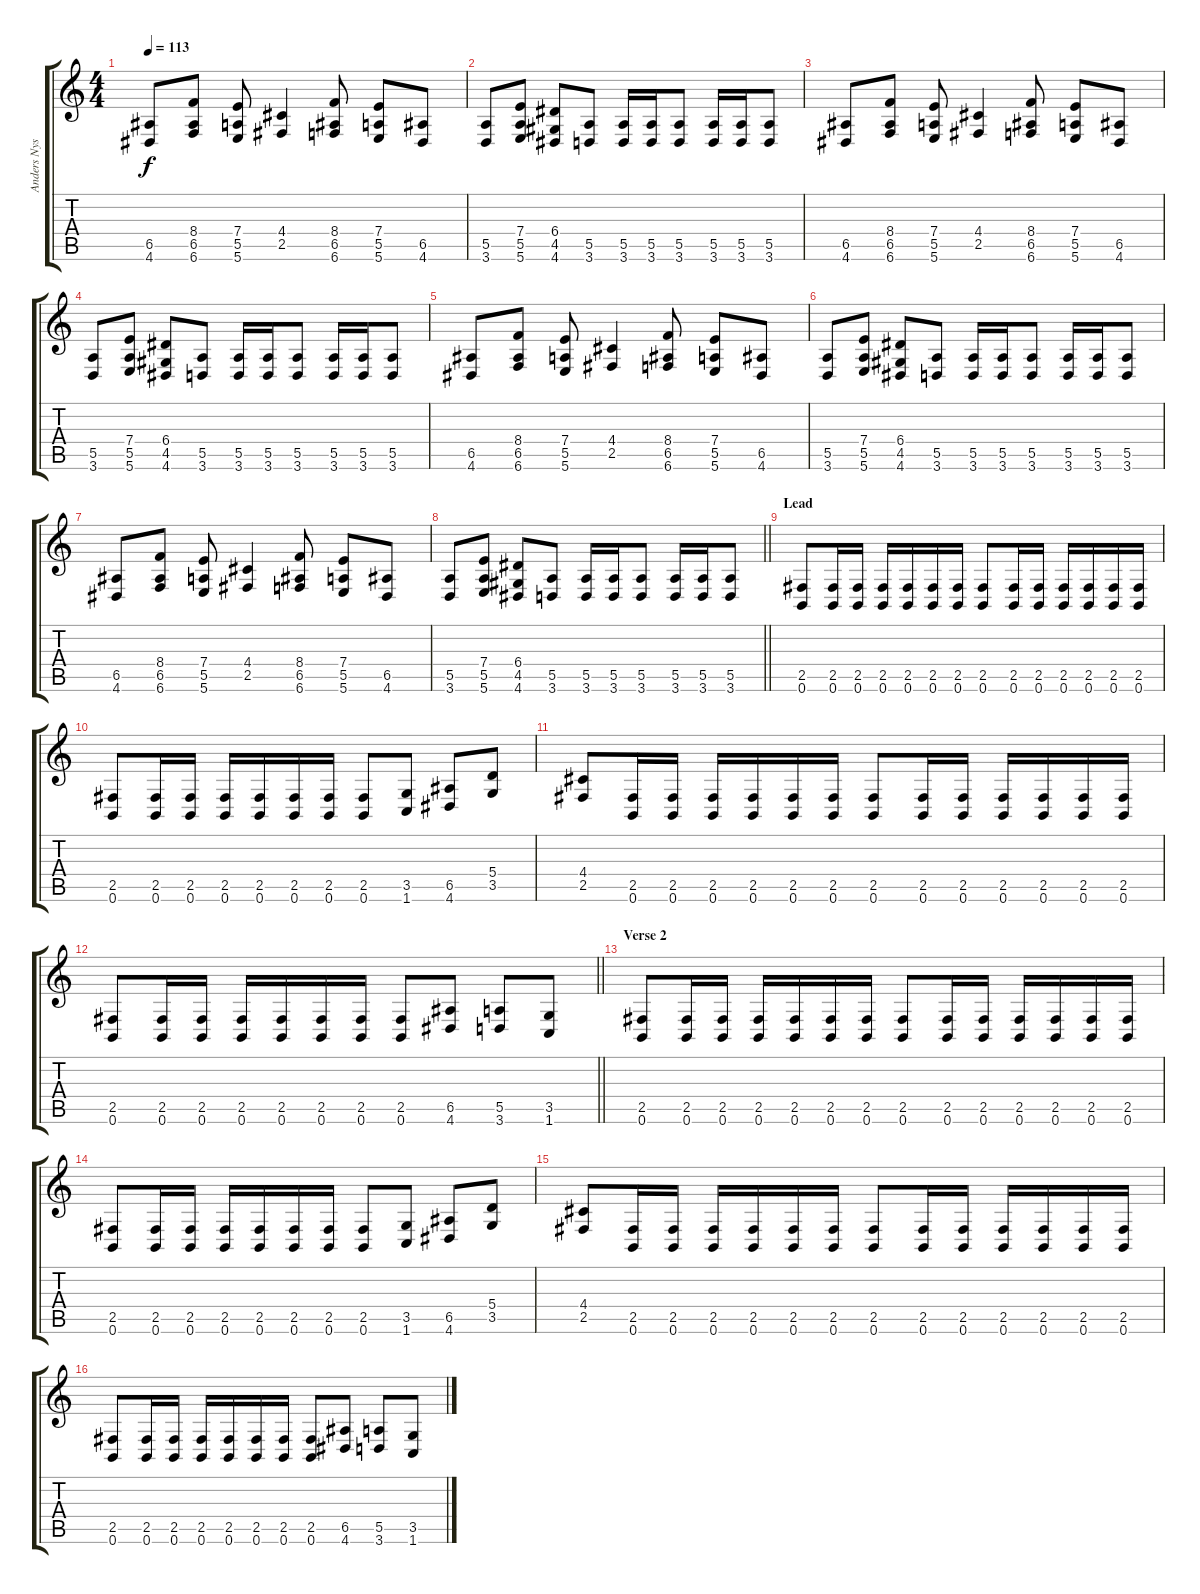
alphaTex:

\track ("Anders Nyström" "Anders Nys") {instrument distortionguitar}
\staff {score tabs}
\tuning (B3 Gb3 D3 A2 E2 B1) {hide}
\ts (4 4)
\tempo 113
\clef g2
\ks c
(6.5 4.6).8{dy f} (8.4 6.5 6.6).8 (7.4 5.5 5.6).8 (4.4 2.5).4 (8.4 6.5 6.6).8 (7.4 5.5 5.6).8 (6.5 4.6).8 |
(5.5 3.6).8 (7.4 5.5 5.6).8 (6.4 4.5 4.6).8 (5.5 3.6).8 (5.5 3.6).16 (5.5 3.6).16 (5.5 3.6).8 (5.5 3.6).16 (5.5 3.6).16 (5.5 3.6).8 |
(6.5 4.6).8 (8.4 6.5 6.6).8 (7.4 5.5 5.6).8 (4.4 2.5).4 (8.4 6.5 6.6).8 (7.4 5.5 5.6).8 (6.5 4.6).8 |
(5.5 3.6).8 (7.4 5.5 5.6).8 (6.4 4.5 4.6).8 (5.5 3.6).8 (5.5 3.6).16 (5.5 3.6).16 (5.5 3.6).8 (5.5 3.6).16 (5.5 3.6).16 (5.5 3.6).8 |
(6.5 4.6).8 (8.4 6.5 6.6).8 (7.4 5.5 5.6).8 (4.4 2.5).4 (8.4 6.5 6.6).8 (7.4 5.5 5.6).8 (6.5 4.6).8 |
(5.5 3.6).8 (7.4 5.5 5.6).8 (6.4 4.5 4.6).8 (5.5 3.6).8 (5.5 3.6).16 (5.5 3.6).16 (5.5 3.6).8 (5.5 3.6).16 (5.5 3.6).16 (5.5 3.6).8 |
(6.5 4.6).8 (8.4 6.5 6.6).8 (7.4 5.5 5.6).8 (4.4 2.5).4 (8.4 6.5 6.6).8 (7.4 5.5 5.6).8 (6.5 4.6).8 |
\barLineRight lightlight
(5.5 3.6).8 (7.4 5.5 5.6).8 (6.4 4.5 4.6).8 (5.5 3.6).8 (5.5 3.6).16 (5.5 3.6).16 (5.5 3.6).8 (5.5 3.6).16 (5.5 3.6).16 (5.5 3.6).8 |
\section ("" "Lead")
(2.5 0.6).8 (2.5 0.6).16 (2.5 0.6).16 (2.5 0.6).16 (2.5 0.6).16 (2.5 0.6).16 (2.5 0.6).16 (2.5 0.6).8 (2.5 0.6).16 (2.5 0.6).16 (2.5 0.6).16 (2.5 0.6).16 (2.5 0.6).16 (2.5 0.6).16 |
(2.5 0.6).8 (2.5 0.6).16 (2.5 0.6).16 (2.5 0.6).16 (2.5 0.6).16 (2.5 0.6).16 (2.5 0.6).16 (2.5 0.6).8 (3.5 1.6).8 (6.5 4.6).8 (5.4 3.5).8 |
(4.4 2.5).8 (2.5 0.6).16 (2.5 0.6).16 (2.5 0.6).16 (2.5 0.6).16 (2.5 0.6).16 (2.5 0.6).16 (2.5 0.6).8 (2.5 0.6).16 (2.5 0.6).16 (2.5 0.6).16 (2.5 0.6).16 (2.5 0.6).16 (2.5 0.6).16 |
\barLineRight lightlight
(2.5 0.6).8 (2.5 0.6).16 (2.5 0.6).16 (2.5 0.6).16 (2.5 0.6).16 (2.5 0.6).16 (2.5 0.6).16 (2.5 0.6).8 (6.5 4.6).8 (5.5 3.6).8 (3.5 1.6).8 |
\section ("" "Verse 2")
(2.5 0.6).8 (2.5 0.6).16 (2.5 0.6).16 (2.5 0.6).16 (2.5 0.6).16 (2.5 0.6).16 (2.5 0.6).16 (2.5 0.6).8 (2.5 0.6).16 (2.5 0.6).16 (2.5 0.6).16 (2.5 0.6).16 (2.5 0.6).16 (2.5 0.6).16 |
(2.5 0.6).8 (2.5 0.6).16 (2.5 0.6).16 (2.5 0.6).16 (2.5 0.6).16 (2.5 0.6).16 (2.5 0.6).16 (2.5 0.6).8 (3.5 1.6).8 (6.5 4.6).8 (5.4 3.5).8 |
(4.4 2.5).8 (2.5 0.6).16 (2.5 0.6).16 (2.5 0.6).16 (2.5 0.6).16 (2.5 0.6).16 (2.5 0.6).16 (2.5 0.6).8 (2.5 0.6).16 (2.5 0.6).16 (2.5 0.6).16 (2.5 0.6).16 (2.5 0.6).16 (2.5 0.6).16 |
(2.5 0.6).8 (2.5 0.6).16 (2.5 0.6).16 (2.5 0.6).16 (2.5 0.6).16 (2.5 0.6).16 (2.5 0.6).16 (2.5 0.6).8 (6.5 4.6).8 (5.5 3.6).8 (3.5 1.6).8
